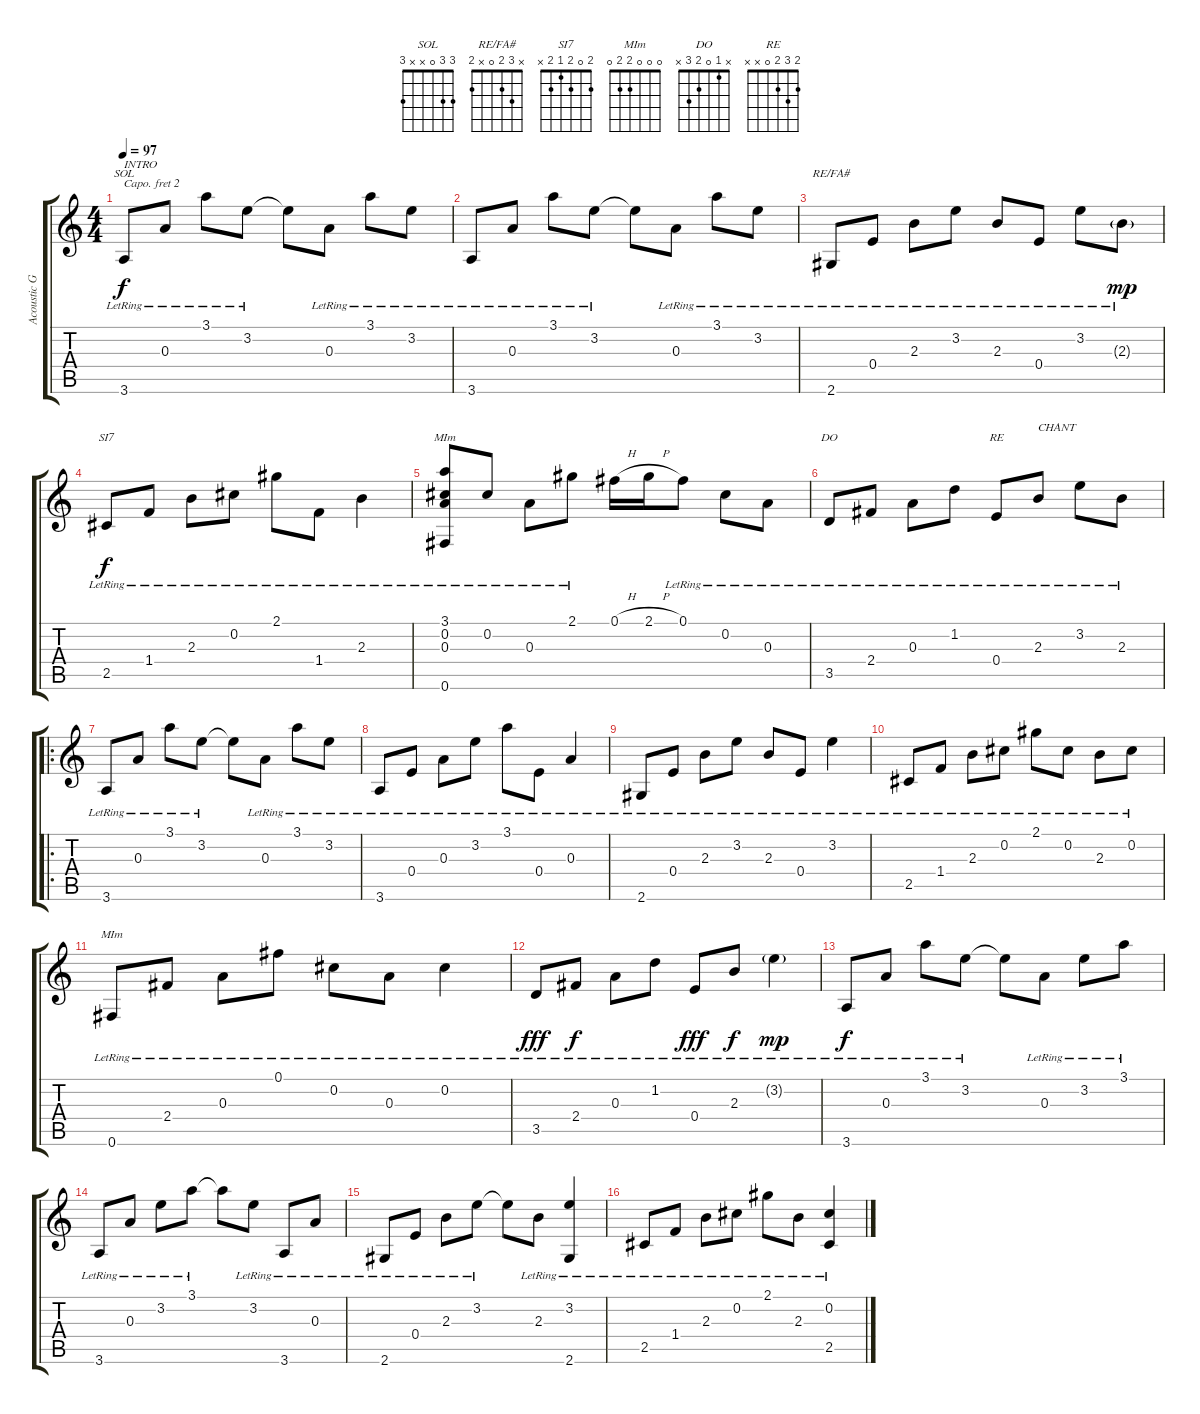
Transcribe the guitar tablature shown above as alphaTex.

\track ("Acoustic Guitar" "Acoustic G") {instrument acousticguitarnylon}
\staff {score tabs}
\capo 2
\tuning (E4 B3 G3 D3 A2 E2) {hide}
\chord ("SOL" 3 3 0 x x 3)
\chord ("RE/FA#" x 3 2 0 x 2)
\chord ("SI7" 2 0 2 1 2 x)
\chord ("MIm" 3 0 0 x x 0)
\chord ("DO" x 1 0 2 3 x)
\chord ("RE" 2 3 2 0 x x)
\chord ("MIm" 0 0 0 2 2 0)
\ts (4 4)
\tempo 97
\clef g2
\ks c
3.6{lr}.8{ch "SOL" txt "INTRO" dy f instrument acousticguitarnylon} 0.3{lr}.8 3.1{lr}.8 3.2{lr}.8 3.2{t}.8 0.3{lr}.8 3.1{lr}.8 3.2{lr}.8 |
3.6{lr}.8 0.3{lr}.8 3.1{lr}.8 3.2{lr}.8 3.2{t}.8 0.3{lr}.8 3.1{lr}.8 3.2{lr}.8 |
2.6{lr}.8{ch "RE/FA#"} 0.4{lr}.8 2.3{lr}.8 3.2{lr}.8 2.3{lr}.8 0.4{lr}.8 3.2{lr}.8 2.3{g lr}.8{dy mp} |
2.5{lr}.8{ch "SI7" dy f} 1.4{lr}.8 2.3{lr}.8 0.2{lr}.8 2.1{lr}.8 1.4{lr}.8 2.3{lr}.4 |
(3.1{lr} 0.2{lr} 0.3{lr} 0.6{lr}).8{ch "MIm"} 0.2{lr}.8 0.3{lr}.8 2.1{lr}.8 0.1{h}.16 2.1{h}.16 0.1{lr}.8 0.2{lr}.8 0.3{lr}.8 |
3.5{lr}.8{ch "DO"} 2.4{lr}.8 0.3{lr}.8 1.2{lr}.8 0.4{lr}.8{ch "RE"} 2.3{lr}.8{txt "CHANT"} 3.2{lr}.8 2.3{lr}.8 |
\ro
3.6{lr}.8 0.3{lr}.8 3.1{lr}.8 3.2{lr}.8 3.2{t}.8 0.3{lr}.8 3.1{lr}.8 3.2{lr}.8 |
3.6{lr}.8 0.4{lr}.8 0.3{lr}.8 3.2{lr}.8 3.1{lr}.8 0.4{lr}.8 0.3{lr}.4 |
2.6{lr}.8 0.4{lr}.8 2.3{lr}.8 3.2{lr}.8 2.3{lr}.8 0.4{lr}.8 3.2{lr}.4 |
2.5{lr}.8 1.4{lr}.8 2.3{lr}.8 0.2{lr}.8 2.1{lr}.8 0.2{lr}.8 2.3{lr}.8 0.2{lr}.8 |
0.6{lr}.8{ch "MIm"} 2.4{lr}.8 0.3{lr}.8 0.1{lr}.8 0.2{lr}.8 0.3{lr}.8 0.2{lr}.4 |
3.5{lr}.8{dy fff} 2.4{lr}.8{dy f} 0.3{lr}.8 1.2{lr}.8 0.4{lr}.8{dy fff} 2.3{lr}.8{dy f} 3.2{g lr}.4{dy mp} |
3.6{lr}.8{dy f} 0.3{lr}.8 3.1{lr}.8 3.2{lr}.8 3.2{t}.8 0.3{lr}.8 3.2{lr}.8 3.1{lr}.8 |
3.6{lr}.8 0.3{lr}.8 3.2{lr}.8 3.1{lr}.8 3.1{t}.8 3.2{lr}.8 3.6{lr}.8 0.3{lr}.8 |
2.6{lr}.8 0.4{lr}.8 2.3{lr}.8 3.2{lr}.8 3.2{t}.8 2.3{lr}.8 (3.2{lr} 2.6{lr}).4 |
2.5{lr}.8 1.4{lr}.8 2.3{lr}.8 0.2{lr}.8 2.1{lr}.8 2.3{lr}.8 (0.2{lr} 2.5{lr}).4
